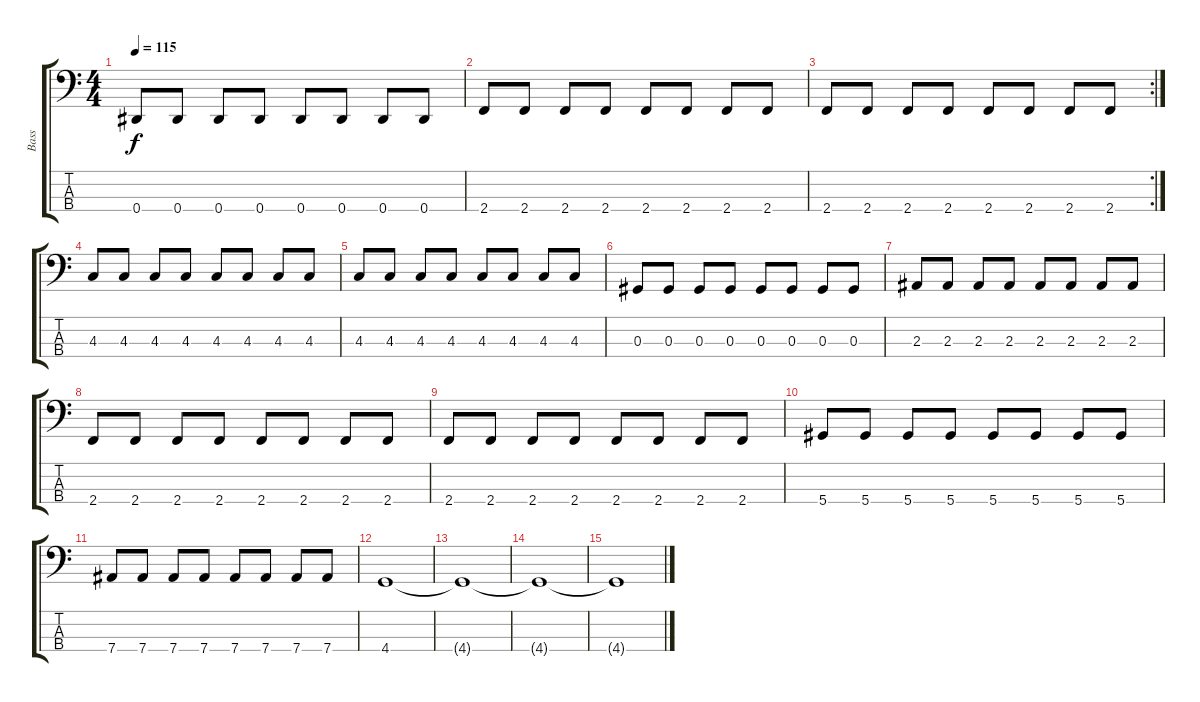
\track ("Bass" "Bass") {instrument electricbassfinger}
\staff {score tabs}
\tuning (Gb2 Db2 Ab1 Eb1) {hide}
\ts (4 4)
\tempo 115
\clef f4
\ks c
0.4.8{dy f} 0.4.8 0.4.8 0.4.8 0.4.8 0.4.8 0.4.8 0.4.8 |
2.4.8 2.4.8 2.4.8 2.4.8 2.4.8 2.4.8 2.4.8 2.4.8 |
\rc 2
2.4.8 2.4.8 2.4.8 2.4.8 2.4.8 2.4.8 2.4.8 2.4.8 |
4.3.8 4.3.8 4.3.8 4.3.8 4.3.8 4.3.8 4.3.8 4.3.8 |
4.3.8 4.3.8 4.3.8 4.3.8 4.3.8 4.3.8 4.3.8 4.3.8 |
0.3.8 0.3.8 0.3.8 0.3.8 0.3.8 0.3.8 0.3.8 0.3.8 |
2.3.8 2.3.8 2.3.8 2.3.8 2.3.8 2.3.8 2.3.8 2.3.8 |
2.4.8 2.4.8 2.4.8 2.4.8 2.4.8 2.4.8 2.4.8 2.4.8 |
2.4.8 2.4.8 2.4.8 2.4.8 2.4.8 2.4.8 2.4.8 2.4.8 |
5.4.8 5.4.8 5.4.8 5.4.8 5.4.8 5.4.8 5.4.8 5.4.8 |
7.4.8 7.4.8 7.4.8 7.4.8 7.4.8 7.4.8 7.4.8 7.4.8 |
4.4.1 |
4.4{t}.1 |
4.4{t}.1 |
4.4{t}.1
